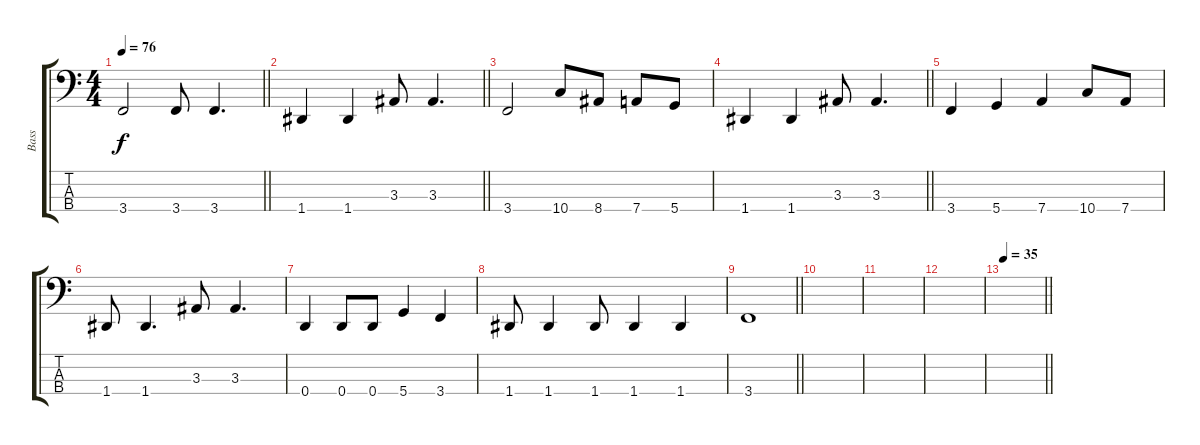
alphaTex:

\track ("Bass" "Bass") {instrument electricbasspick}
\staff {score tabs}
\tuning (F2 C2 G1 D1) {hide}
\ts (4 4)
\tempo 76
\clef f4
\barLineRight lightlight
\ks c
3.4.2{dy f} 3.4.8 3.4.4{d} |
\barLineRight lightlight
1.4.4 1.4.4 3.3.8 3.3.4{d} |
3.4.2 10.4.8 8.4.8 7.4.8 5.4.8 |
\barLineRight lightlight
1.4.4 1.4.4 3.3.8 3.3.4{d} |
3.4.4 5.4.4 7.4.4 10.4.8 7.4.8 |
1.4.8 1.4.4{d} 3.3.8 3.3.4{d} |
0.4.4 0.4.8 0.4.8 5.4.4 3.4.4 |
1.4.8 1.4.4 1.4.8 1.4.4 1.4.4 |
\barLineRight lightlight
3.4.1 |
|
|
|
\tempo 35
\barLineRight lightlight
